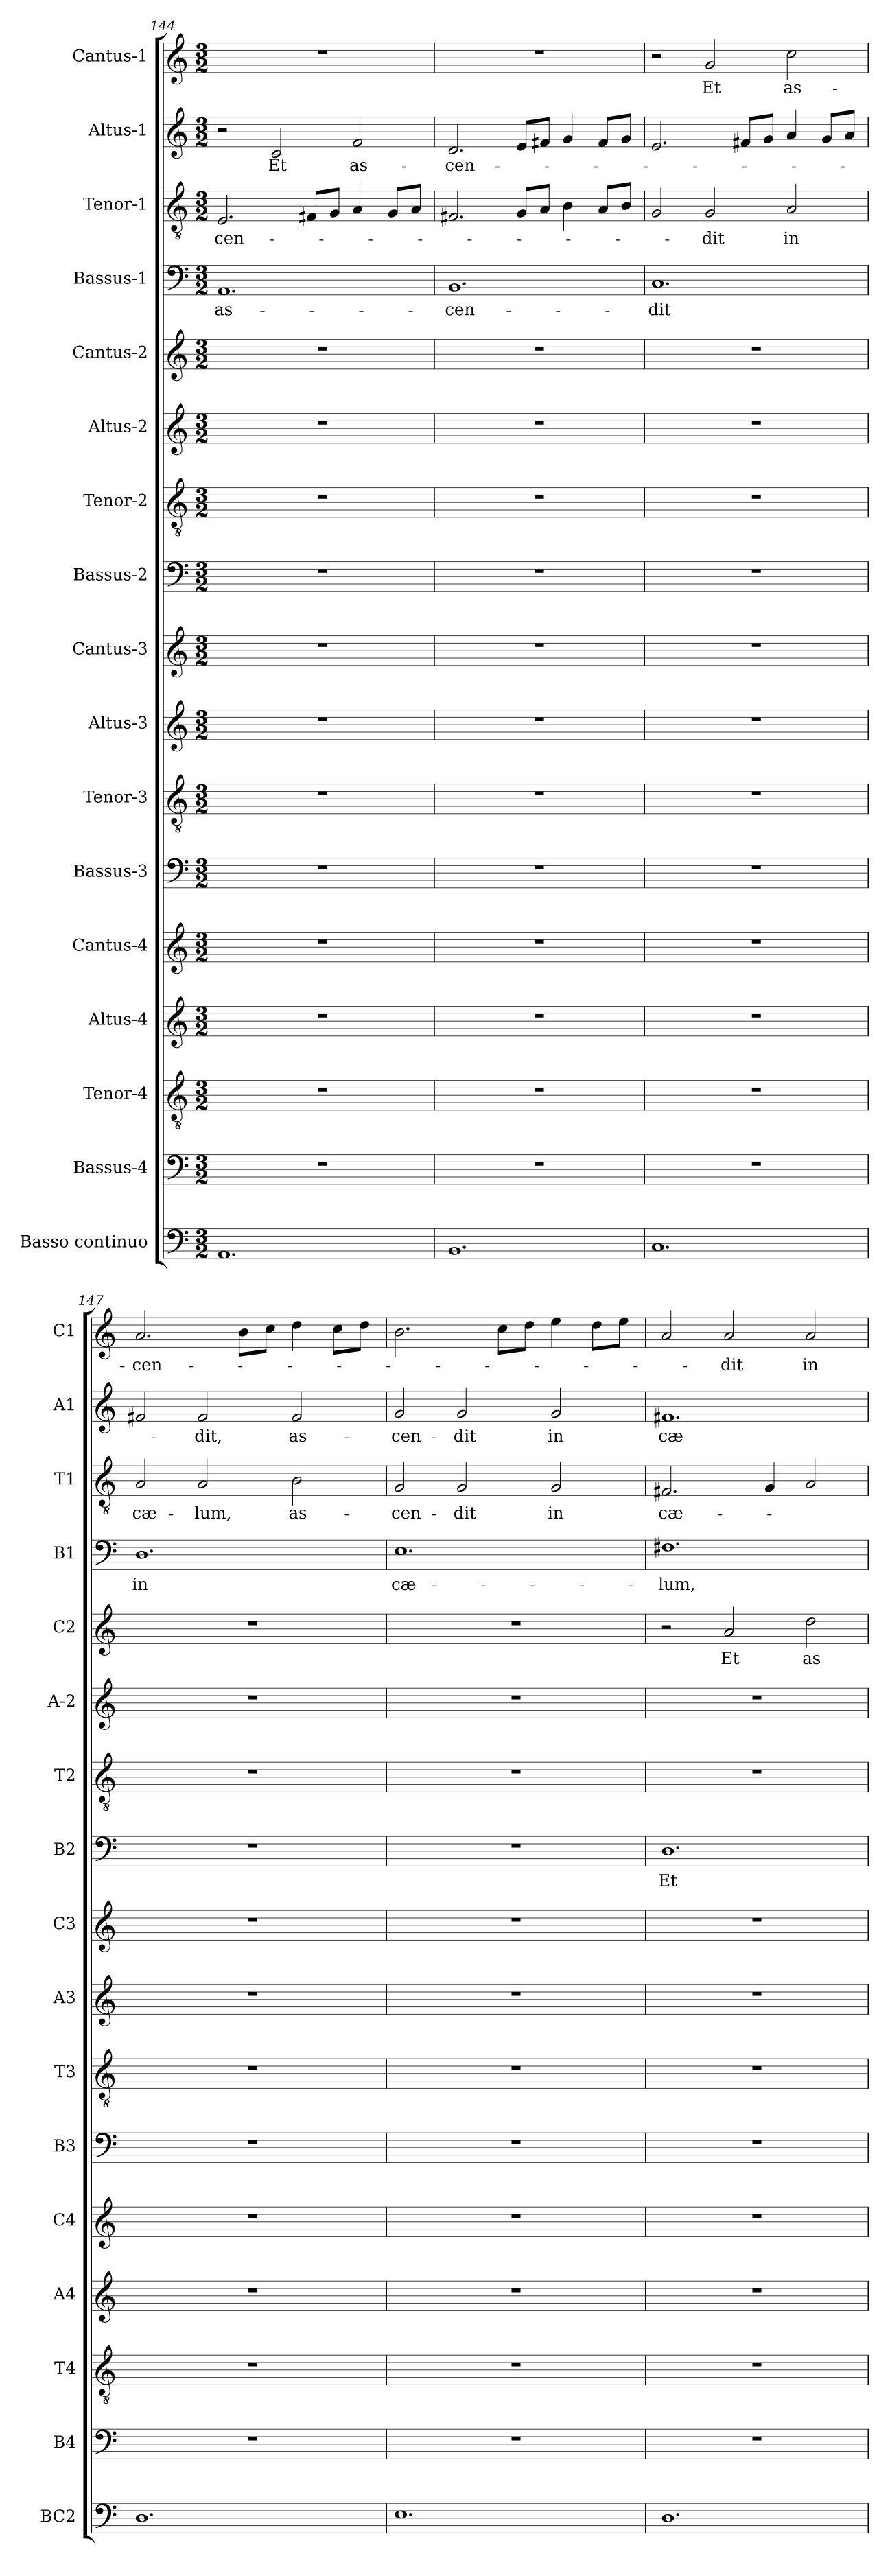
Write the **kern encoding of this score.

**kern	**kern	**kern	**kern	**kern	**kern	**kern	**kern	**kern	**kern	**text	**kern	**kern	**kern	**text	**kern	**text	**kern	**text	**kern	**text	**kern	**text
*part17	*part16	*part15	*part14	*part13	*part12	*part11	*part10	*part9	*part8	*part8	*part7	*part6	*part5	*part5	*part4	*part4	*part3	*part3	*part2	*part2	*part1	*part1
*staff17	*staff16	*staff15	*staff14	*staff13	*staff12	*staff11	*staff10	*staff9	*staff8	*staff8	*staff7	*staff6	*staff5	*staff5	*staff4	*staff4	*staff3	*staff3	*staff2	*staff2	*staff1	*staff1
*I"Basso continuo	*I"Bassus-4	*I"Tenor-4	*I"Altus-4	*I"Cantus-4	*I"Bassus-3	*I"Tenor-3	*I"Altus-3	*I"Cantus-3	*I"Bassus-2	*	*I"Tenor-2	*I"Altus-2	*I"Cantus-2	*	*I"Bassus-1	*	*I"Tenor-1	*	*I"Altus-1	*	*I"Cantus-1	*
*I'BC2	*I'B4	*I'T4	*I'A4	*I'C4	*I'B3	*I'T3	*I'A3	*I'C3	*I'B2	*	*I'T2	*I'A-2	*I'C2	*	*I'B1	*	*I'T1	*	*I'A1	*	*I'C1	*
*clefF4	*clefF4	*clefGv2	*clefG2	*clefG2	*clefF4	*clefGv2	*clefG2	*clefG2	*clefF4	*	*clefGv2	*clefG2	*clefG2	*	*clefF4	*	*clefGv2	*	*clefG2	*	*clefG2	*
*k[]	*k[]	*k[]	*k[]	*k[]	*k[]	*k[]	*k[]	*k[]	*k[]	*	*k[]	*k[]	*k[]	*	*k[]	*	*k[]	*	*k[]	*	*k[]	*
*C:	*C:	*C:	*C:	*C:	*C:	*C:	*C:	*C:	*C:	*	*C:	*C:	*C:	*	*C:	*	*C:	*	*C:	*	*C:	*
*M3/2	*M3/2	*M3/2	*M3/2	*M3/2	*M3/2	*M3/2	*M3/2	*M3/2	*M3/2	*	*M3/2	*M3/2	*M3/2	*	*M3/2	*	*M3/2	*	*M3/2	*	*M3/2	*
=144	=144	=144	=144	=144	=144	=144	=144	=144	=144	=144	=144	=144	=144	=144	=144	=144	=144	=144	=144	=144	=144	=144
!	!	!	!	!	!	!	!	!	!	!	!	!	!	!	!	!LO:LY:b	!	!LO:LY:b	!	!	!	!
1.AA	1.r	1.r	1.r	1.r	1.r	1.r	1.r	1.r	1.r	.	1.r	1.r	1.r	.	1.AA	as-	2.E/	-cen-	2r	.	1.r	.
!	!	!	!	!	!	!	!	!	!	!	!	!	!	!	!	!	!	!	!	!LO:LY:b	!	!
.	.	.	.	.	.	.	.	.	.	.	.	.	.	.	.	.	.	.	2c/	Et	.	.
.	.	.	.	.	.	.	.	.	.	.	.	.	.	.	.	.	8F#X/L	.	.	.	.	.
.	.	.	.	.	.	.	.	.	.	.	.	.	.	.	.	.	8G/J	.	.	.	.	.
!	!	!	!	!	!	!	!	!	!	!	!	!	!	!	!	!	!	!	!	!LO:LY:b	!	!
.	.	.	.	.	.	.	.	.	.	.	.	.	.	.	.	.	4A/	.	2f/	as-	.	.
.	.	.	.	.	.	.	.	.	.	.	.	.	.	.	.	.	8G/L	.	.	.	.	.
.	.	.	.	.	.	.	.	.	.	.	.	.	.	.	.	.	8A/J	.	.	.	.	.
=145	=145	=145	=145	=145	=145	=145	=145	=145	=145	=145	=145	=145	=145	=145	=145	=145	=145	=145	=145	=145	=145	=145
!	!	!	!	!	!	!	!	!	!	!	!	!	!	!	!	!LO:LY:b	!	!	!	!LO:LY:b	!	!
1.BB	1.r	1.r	1.r	1.r	1.r	1.r	1.r	1.r	1.r	.	1.r	1.r	1.r	.	1.BB	-cen-	2.F#X/	.	2.d/	-cen-	1.r	.
.	.	.	.	.	.	.	.	.	.	.	.	.	.	.	.	.	8G/L	.	8e/L	.	.	.
.	.	.	.	.	.	.	.	.	.	.	.	.	.	.	.	.	8A/J	.	8f#X/J	.	.	.
.	.	.	.	.	.	.	.	.	.	.	.	.	.	.	.	.	4B\	.	4g/	.	.	.
.	.	.	.	.	.	.	.	.	.	.	.	.	.	.	.	.	8A/L	.	8f#/L	.	.	.
.	.	.	.	.	.	.	.	.	.	.	.	.	.	.	.	.	8B/J	.	8g/J	.	.	.
=146	=146	=146	=146	=146	=146	=146	=146	=146	=146	=146	=146	=146	=146	=146	=146	=146	=146	=146	=146	=146	=146	=146
!	!	!	!	!	!	!	!	!	!	!	!	!	!	!	!	!LO:LY:b	!	!	!	!	!	!
1.C	1.r	1.r	1.r	1.r	1.r	1.r	1.r	1.r	1.r	.	1.r	1.r	1.r	.	1.C	-dit	2G/	.	2.e/	.	2r	.
!	!	!	!	!	!	!	!	!	!	!	!	!	!	!	!	!	!	!LO:LY:b	!	!	!	!LO:LY:b
.	.	.	.	.	.	.	.	.	.	.	.	.	.	.	.	.	2G/	-dit	.	.	2g/	Et
.	.	.	.	.	.	.	.	.	.	.	.	.	.	.	.	.	.	.	8f#X/L	.	.	.
.	.	.	.	.	.	.	.	.	.	.	.	.	.	.	.	.	.	.	8g/J	.	.	.
!	!	!	!	!	!	!	!	!	!	!	!	!	!	!	!	!	!	!LO:LY:b	!	!	!	!LO:LY:b
.	.	.	.	.	.	.	.	.	.	.	.	.	.	.	.	.	2A/	in	4a/	.	2cc\	as-
.	.	.	.	.	.	.	.	.	.	.	.	.	.	.	.	.	.	.	8g/L	.	.	.
.	.	.	.	.	.	.	.	.	.	.	.	.	.	.	.	.	.	.	8a/J	.	.	.
=147	=147	=147	=147	=147	=147	=147	=147	=147	=147	=147	=147	=147	=147	=147	=147	=147	=147	=147	=147	=147	=147	=147
!	!	!	!	!	!	!	!	!	!	!	!	!	!	!	!	!LO:LY:b	!	!LO:LY:b	!	!	!	!LO:LY:b
1.D	1.r	1.r	1.r	1.r	1.r	1.r	1.r	1.r	1.r	.	1.r	1.r	1.r	.	1.D	in	2A/	cæ-	2f#X/	.	2.a/	-cen-
!	!	!	!	!	!	!	!	!	!	!	!	!	!	!	!	!	!	!LO:LY:b	!	!LO:LY:b	!	!
.	.	.	.	.	.	.	.	.	.	.	.	.	.	.	.	.	2A/	-lum,	2f#/	-dit,	.	.
.	.	.	.	.	.	.	.	.	.	.	.	.	.	.	.	.	.	.	.	.	8b\L	.
.	.	.	.	.	.	.	.	.	.	.	.	.	.	.	.	.	.	.	.	.	8cc\J	.
!	!	!	!	!	!	!	!	!	!	!	!	!	!	!	!	!	!	!LO:LY:b	!	!LO:LY:b	!	!
.	.	.	.	.	.	.	.	.	.	.	.	.	.	.	.	.	2B\	as-	2f#/	as-	4dd\	.
.	.	.	.	.	.	.	.	.	.	.	.	.	.	.	.	.	.	.	.	.	8cc\L	.
.	.	.	.	.	.	.	.	.	.	.	.	.	.	.	.	.	.	.	.	.	8dd\J	.
=148	=148	=148	=148	=148	=148	=148	=148	=148	=148	=148	=148	=148	=148	=148	=148	=148	=148	=148	=148	=148	=148	=148
!	!	!	!	!	!	!	!	!	!	!	!	!	!	!	!	!LO:LY:b	!	!LO:LY:b	!	!LO:LY:b	!	!
1.E	1.r	1.r	1.r	1.r	1.r	1.r	1.r	1.r	1.r	.	1.r	1.r	1.r	.	1.E	cæ-	2G/	-cen-	2g/	-cen-	2.b\	.
!	!	!	!	!	!	!	!	!	!	!	!	!	!	!	!	!	!	!LO:LY:b	!	!LO:LY:b	!	!
.	.	.	.	.	.	.	.	.	.	.	.	.	.	.	.	.	2G/	-dit	2g/	-dit	.	.
.	.	.	.	.	.	.	.	.	.	.	.	.	.	.	.	.	.	.	.	.	8cc\L	.
.	.	.	.	.	.	.	.	.	.	.	.	.	.	.	.	.	.	.	.	.	8dd\J	.
!	!	!	!	!	!	!	!	!	!	!	!	!	!	!	!	!	!	!LO:LY:b	!	!LO:LY:b	!	!
.	.	.	.	.	.	.	.	.	.	.	.	.	.	.	.	.	2G/	in	2g/	in	4ee\	.
.	.	.	.	.	.	.	.	.	.	.	.	.	.	.	.	.	.	.	.	.	8dd\L	.
.	.	.	.	.	.	.	.	.	.	.	.	.	.	.	.	.	.	.	.	.	8ee\J	.
=149	=149	=149	=149	=149	=149	=149	=149	=149	=149	=149	=149	=149	=149	=149	=149	=149	=149	=149	=149	=149	=149	=149
!	!	!	!	!	!	!	!	!	!	!LO:LY:b	!	!	!	!	!	!LO:LY:b	!	!LO:LY:b	!	!LO:LY:b	!	!
1.D	1.r	1.r	1.r	1.r	1.r	1.r	1.r	1.r	1.D	Et	1.r	1.r	2r	.	1.F#X	-lum,	2.F#X/	cæ-	1.f#X	cæ-	2a/	.
!	!	!	!	!	!	!	!	!	!	!	!	!	!	!LO:LY:b	!	!	!	!	!	!	!	!LO:LY:b
.	.	.	.	.	.	.	.	.	.	.	.	.	2a/	Et	.	.	.	.	.	.	2a/	-dit
.	.	.	.	.	.	.	.	.	.	.	.	.	.	.	.	.	4G/	.	.	.	.	.
!	!	!	!	!	!	!	!	!	!	!	!	!	!	!LO:LY:b	!	!	!	!	!	!	!	!LO:LY:b
.	.	.	.	.	.	.	.	.	.	.	.	.	2dd\	as-	.	.	2A/	.	.	.	2a/	in
=	=	=	=	=	=	=	=	=	=	=	=	=	=	=	=	=	=	=	=	=	=	=
*-	*-	*-	*-	*-	*-	*-	*-	*-	*-	*-	*-	*-	*-	*-	*-	*-	*-	*-	*-	*-	*-	*-
